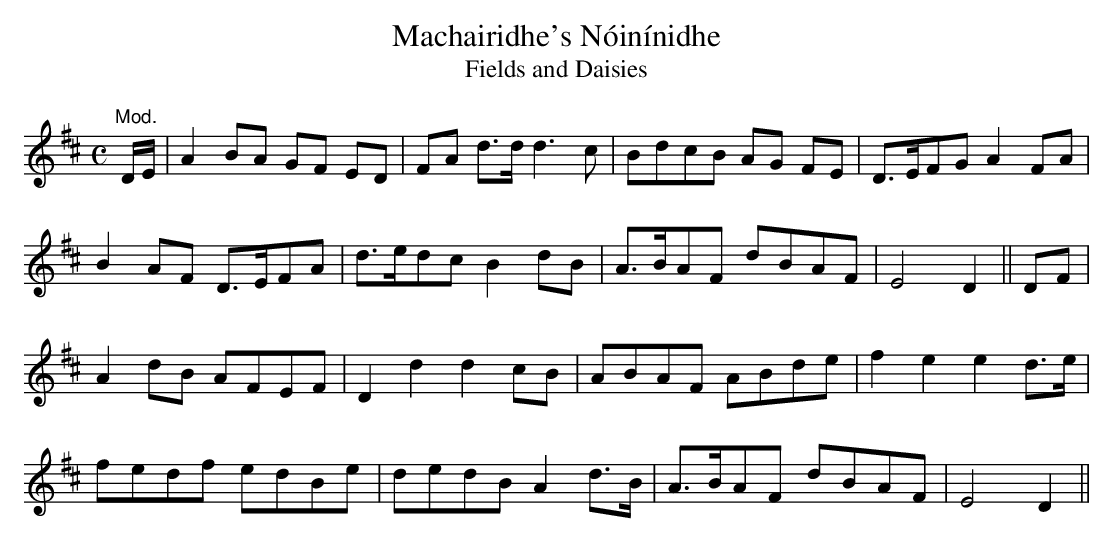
X:1
T:Machairidhe's Nóinínidhe
T:Fields and Daisies
L:1/8
M:C
K:D
"Mod."D/E/|A2 BA GF ED|FA d>d d3 c|BdcB AG FE|D>EFG A2 FA|
B2 AF D>EFA|d>edc B2 dB|A>BAF dBAF|E4 D2||DF|
A2 dB AFEF|D2 d2 d2 cB|ABAF ABde|f2 e2 e2 d>e|
fedf edBe|dedB A2 d>B|A>BAF dBAF|E4 D2||
